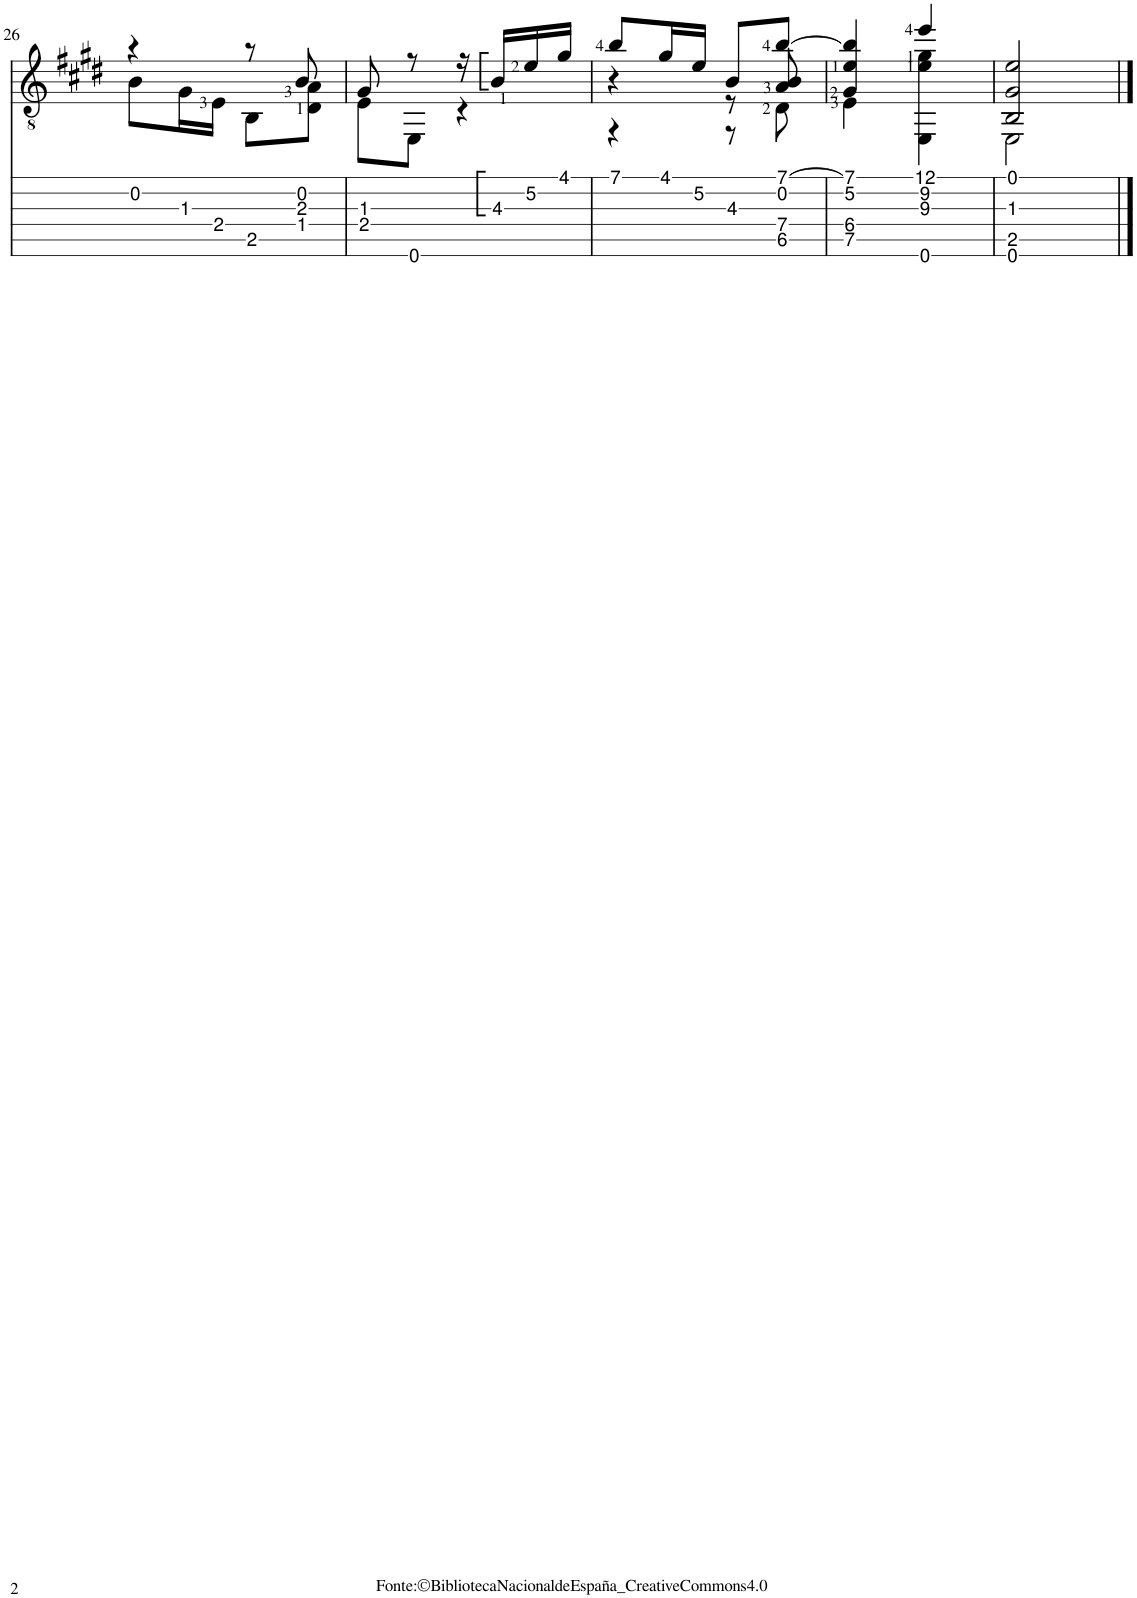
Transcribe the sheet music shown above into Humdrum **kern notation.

**kern	**kern
*part1	*part1
*staff2	*staff1
*I"Guitar	*
*I'Guit.	*
!!LO:PB:g=z
*	*clefGv2
*k[f#c#g#d#]	*k[f#c#g#d#]
*M2/4	*M2/4
=26	=26
*^	*^
4r	8BL	4r	8B\L
.	16G#L	.	16G#\L
.	16EJJ	.	16E\JJ
8r	8BBL	8r	8BB\L
8B	8D#\ 8A\J	8B/	8D#\ 8A\J
=27	=27	=27	=27
8G#	8EL	8G#/	8E\L
8r	8EEJ	8r	8EE\J
16r	4r	16r	4r
16BLL	.	16B/LL	.
16e	.	16e/	.
16g#JJ	.	16g#/JJ	.
=28	=28	=28	=28
*	*^	*	*^
8bL	4r	4r	8b/L	4r	4r
16g#L	.	.	16g#/L	.	.
16eJJ	.	.	16e/JJ	.	.
8BL	8r	8r	8B/L	8r	8r
[8bJ	8A 8B	8D#	[8b/J	8A/ 8B/	8D#\
*	*v	*v	*	*	*
*	*	*	*v	*v
=29	=29	=29	=29
4G# 4e 4b]	4E	4G#/ 4e/ 4b/]	4E\
4ee	4EE 4e 4g#	4ee/	4EE\ 4e\ 4g#\
=30	=30	=30	=30
2BB 2G# 2e	2EE	2BB/ 2G#/ 2e/	2EE\
*v	*v	*	*
*	*v	*v
==	==
*-	*-
